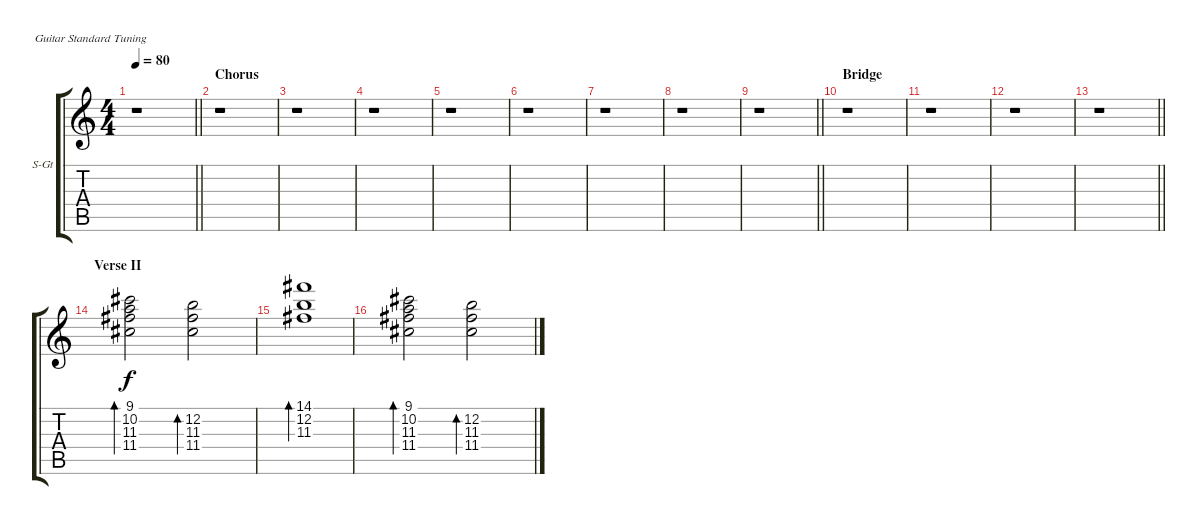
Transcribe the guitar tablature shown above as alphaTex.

\bracketExtendMode groupsimilarinstruments
\firstSystemTrackNameOrientation horizontal
\otherSystemsTrackNameOrientation horizontal
\track ("Acoustic Guitar" "S-Gt") {instrument acousticguitarsteel}
\staff {score tabs}
\tuning (E4 B3 G3 D3 A2 E2)
\ts (4 4)
\tempo 80
\clef g2
\barLineRight lightlight
\ks c
r.1{dy f} |
\section ("" "Chorus")
r.1 |
r.1 |
r.1 |
r.1 |
r.1 |
r.1 |
r.1 |
\barLineRight lightlight
r.1 |
\section ("" "Bridge")
r.1 |
r.1 |
r.1 |
\barLineRight lightlight
r.1 |
\section ("" "Verse II")
(9.1 10.2 11.3 11.4).2{bd 120} (12.2 11.3 11.4).2{bd 120} |
(14.1 12.2 11.3).1{bd 120} |
(9.1 10.2 11.3 11.4).2{bd 120} (12.2 11.3 11.4).2{bd 120}
